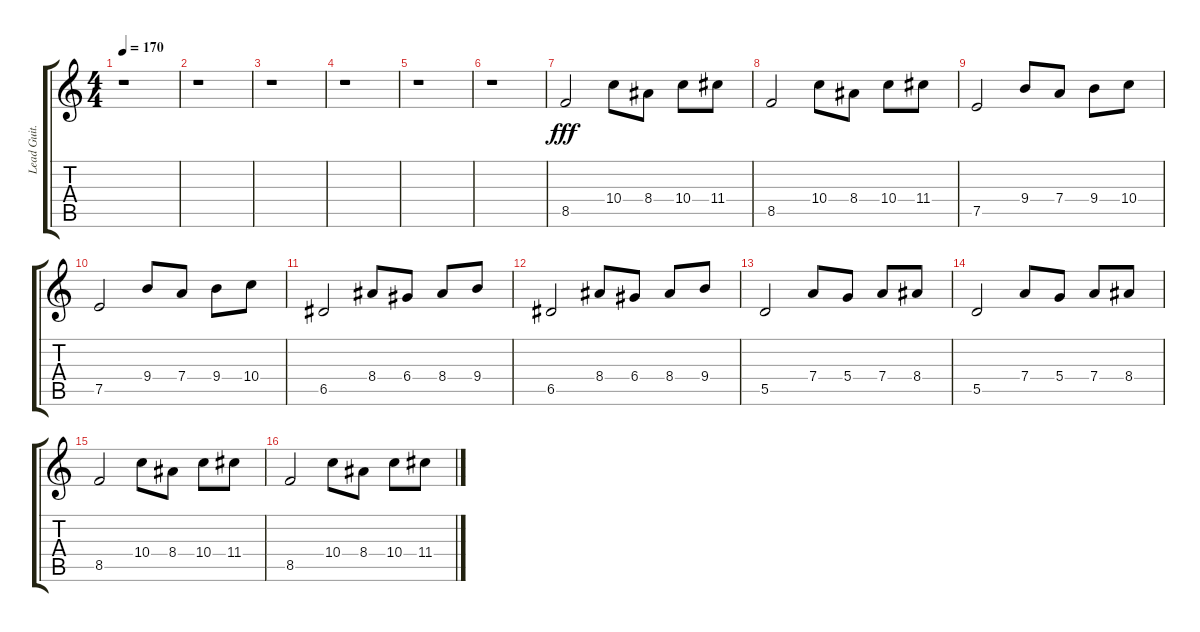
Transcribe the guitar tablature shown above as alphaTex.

\track ("Lead Guit." "Lead Guit.") {instrument distortionguitar}
\staff {score tabs}
\tuning (E4 B3 G3 D3 A2 E2) {hide}
\ts (4 4)
\tempo 170
\clef g2
\ks c
r.1{dy fff} |
r.1 |
r.1 |
r.1 |
r.1 |
r.1 |
8.5.2 10.4.8 8.4.8 10.4.8 11.4.8 |
8.5.2 10.4.8 8.4.8 10.4.8 11.4.8 |
7.5.2 9.4.8 7.4.8 9.4.8 10.4.8 |
7.5.2 9.4.8 7.4.8 9.4.8 10.4.8 |
6.5.2 8.4.8 6.4.8 8.4.8 9.4.8 |
6.5.2 8.4.8 6.4.8 8.4.8 9.4.8 |
5.5.2 7.4.8 5.4.8 7.4.8 8.4.8 |
5.5.2 7.4.8 5.4.8 7.4.8 8.4.8 |
8.5.2 10.4.8 8.4.8 10.4.8 11.4.8 |
8.5.2 10.4.8 8.4.8 10.4.8 11.4.8
